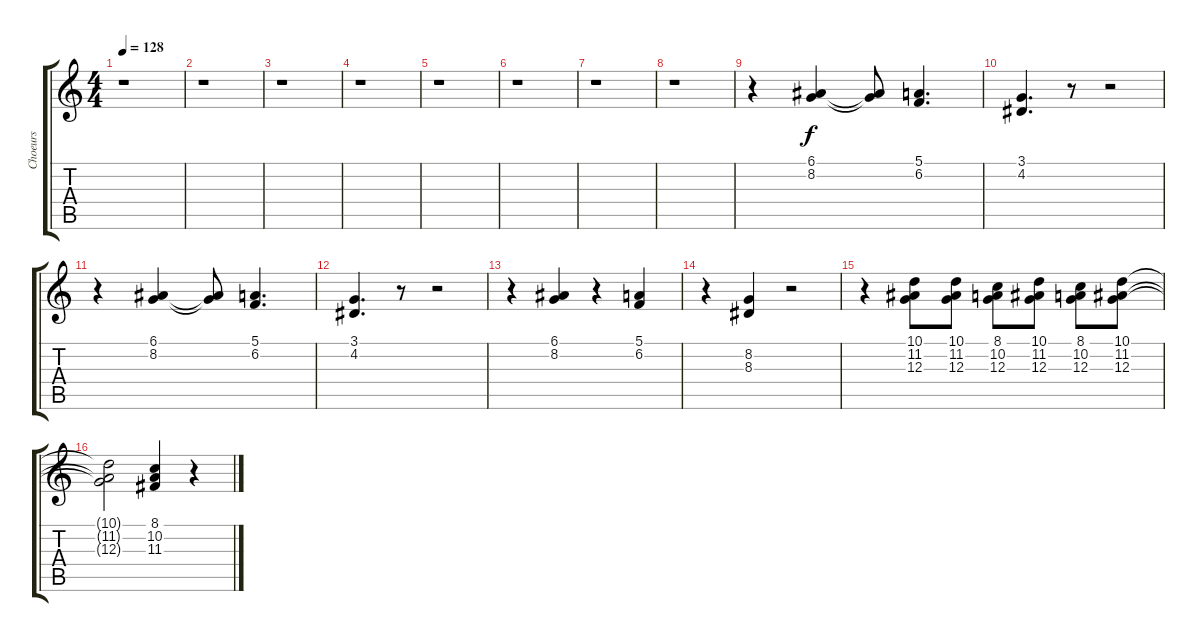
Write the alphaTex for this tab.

\track ("Choeurs" "Choeurs") {instrument acousticgrandpiano}
\staff {score tabs}
\tuning (E4 B3 G3 D3 A2 E2) {hide}
\ts (4 4)
\tempo 128
\clef g2
\ks c
r.1{dy f} |
r.1 |
r.1 |
r.1 |
r.1 |
r.1 |
r.1 |
r.1 |
r.4 (6.1 8.2).4 (6.1{t} 8.2{t}).8 (5.1 6.2).4{d} |
(3.1 4.2).4{d} r.8 r.2 |
r.4 (6.1 8.2).4 (6.1{t} 8.2{t}).8 (5.1 6.2).4{d} |
(3.1 4.2).4{d} r.8 r.2 |
r.4 (6.1 8.2).4 r.4 (5.1 6.2).4 |
r.4 (8.2 8.3).4 r.2 |
r.4 (10.1 11.2 12.3).8 (10.1 11.2 12.3).8 (8.1 10.2 12.3).8 (10.1 11.2 12.3).8 (8.1 10.2 12.3).8 (10.1 11.2 12.3).8 |
(10.1{t} 11.2{t} 12.3{t}).2 (8.1 10.2 11.3).4 r.4
